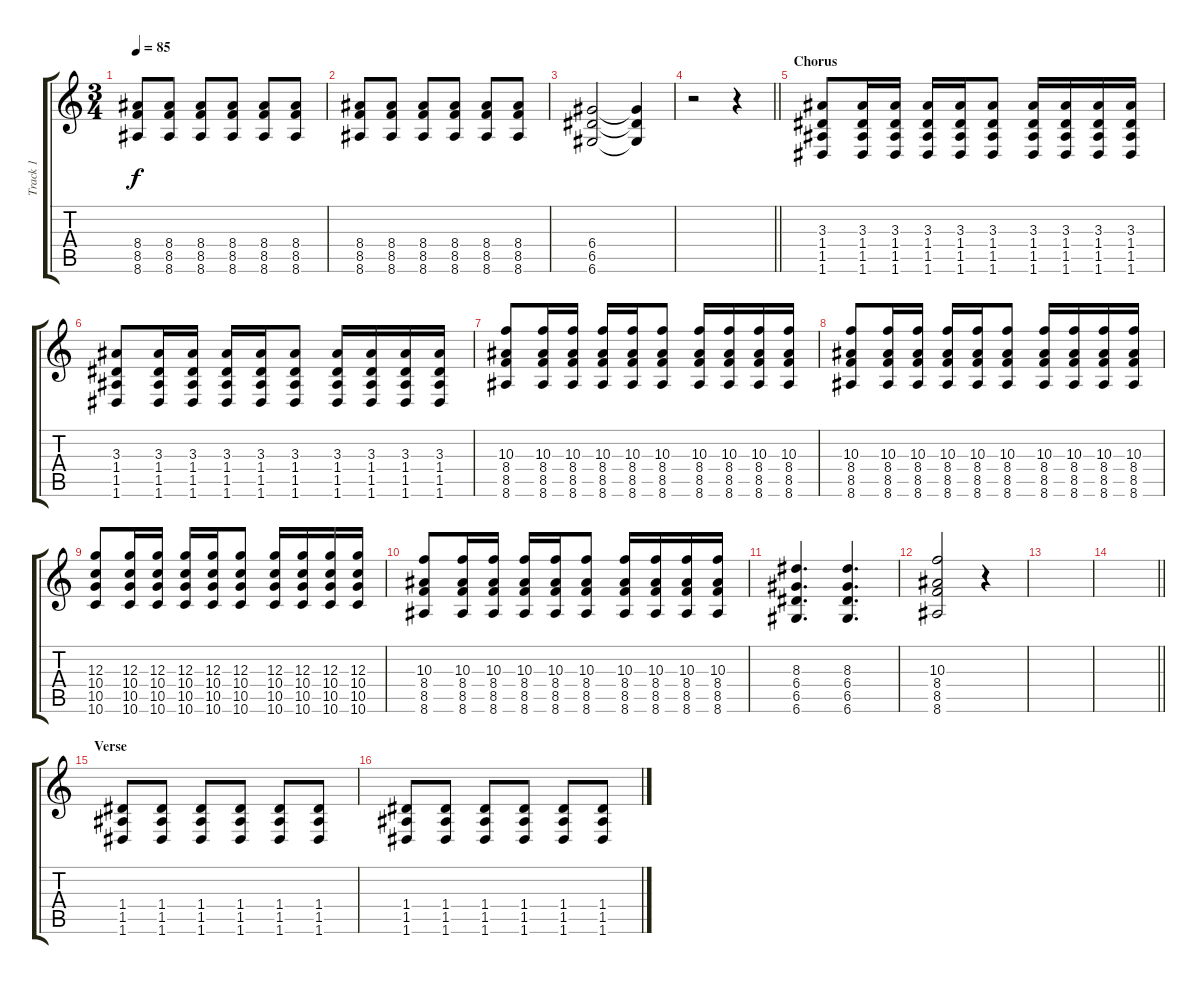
\track ("Track 1" "Track 1") {instrument acousticguitarsteel}
\staff {score tabs}
\tuning (E4 B3 G3 D3 A2 D2) {hide}
\ts (3 4)
\tempo 85
\clef g2
\ks c
(8.4 8.5 8.6).8{dy f} (8.4 8.5 8.6).8 (8.4 8.5 8.6).8 (8.4 8.5 8.6).8 (8.4 8.5 8.6).8 (8.4 8.5 8.6).8 |
(8.4 8.5 8.6).8 (8.4 8.5 8.6).8 (8.4 8.5 8.6).8 (8.4 8.5 8.6).8 (8.4 8.5 8.6).8 (8.4 8.5 8.6).8 |
(6.4 6.5 6.6).2 (6.4{t} 6.5{t} 6.6{t}).4 |
\barLineRight lightlight
r.2 r.4 |
\section ("" "Chorus")
(3.3 1.4 1.5 1.6).8 (3.3 1.4 1.5 1.6).16 (3.3 1.4 1.5 1.6).16 (3.3 1.4 1.5 1.6).16 (3.3 1.4 1.5 1.6).16 (3.3 1.4 1.5 1.6).8 (3.3 1.4 1.5 1.6).16 (3.3 1.4 1.5 1.6).16 (3.3 1.4 1.5 1.6).16 (3.3 1.4 1.5 1.6).16 |
(3.3 1.4 1.5 1.6).8 (3.3 1.4 1.5 1.6).16 (3.3 1.4 1.5 1.6).16 (3.3 1.4 1.5 1.6).16 (3.3 1.4 1.5 1.6).16 (3.3 1.4 1.5 1.6).8 (3.3 1.4 1.5 1.6).16 (3.3 1.4 1.5 1.6).16 (3.3 1.4 1.5 1.6).16 (3.3 1.4 1.5 1.6).16 |
(10.3 8.4 8.5 8.6).8 (10.3 8.4 8.5 8.6).16 (10.3 8.4 8.5 8.6).16 (10.3 8.4 8.5 8.6).16 (10.3 8.4 8.5 8.6).16 (10.3 8.4 8.5 8.6).8 (10.3 8.4 8.5 8.6).16 (10.3 8.4 8.5 8.6).16 (10.3 8.4 8.5 8.6).16 (10.3 8.4 8.5 8.6).16 |
(10.3 8.4 8.5 8.6).8 (10.3 8.4 8.5 8.6).16 (10.3 8.4 8.5 8.6).16 (10.3 8.4 8.5 8.6).16 (10.3 8.4 8.5 8.6).16 (10.3 8.4 8.5 8.6).8 (10.3 8.4 8.5 8.6).16 (10.3 8.4 8.5 8.6).16 (10.3 8.4 8.5 8.6).16 (10.3 8.4 8.5 8.6).16 |
(12.3 10.4 10.5 10.6).8 (12.3 10.4 10.5 10.6).16 (12.3 10.4 10.5 10.6).16 (12.3 10.4 10.5 10.6).16 (12.3 10.4 10.5 10.6).16 (12.3 10.4 10.5 10.6).8 (12.3 10.4 10.5 10.6).16 (12.3 10.4 10.5 10.6).16 (12.3 10.4 10.5 10.6).16 (12.3 10.4 10.5 10.6).16 |
(10.3 8.4 8.5 8.6).8 (10.3 8.4 8.5 8.6).16 (10.3 8.4 8.5 8.6).16 (10.3 8.4 8.5 8.6).16 (10.3 8.4 8.5 8.6).16 (10.3 8.4 8.5 8.6).8 (10.3 8.4 8.5 8.6).16 (10.3 8.4 8.5 8.6).16 (10.3 8.4 8.5 8.6).16 (10.3 8.4 8.5 8.6).16 |
(8.3 6.4 6.5 6.6).4{d} (8.3 6.4 6.5 6.6).4{d} |
(10.3 8.4 8.5 8.6).2 r.4 |
|
\barLineRight lightlight
|
\section ("" "Verse")
(1.4 1.5 1.6).8 (1.4 1.5 1.6).8 (1.4 1.5 1.6).8 (1.4 1.5 1.6).8 (1.4 1.5 1.6).8 (1.4 1.5 1.6).8 |
(1.4 1.5 1.6).8 (1.4 1.5 1.6).8 (1.4 1.5 1.6).8 (1.4 1.5 1.6).8 (1.4 1.5 1.6).8 (1.4 1.5 1.6).8
